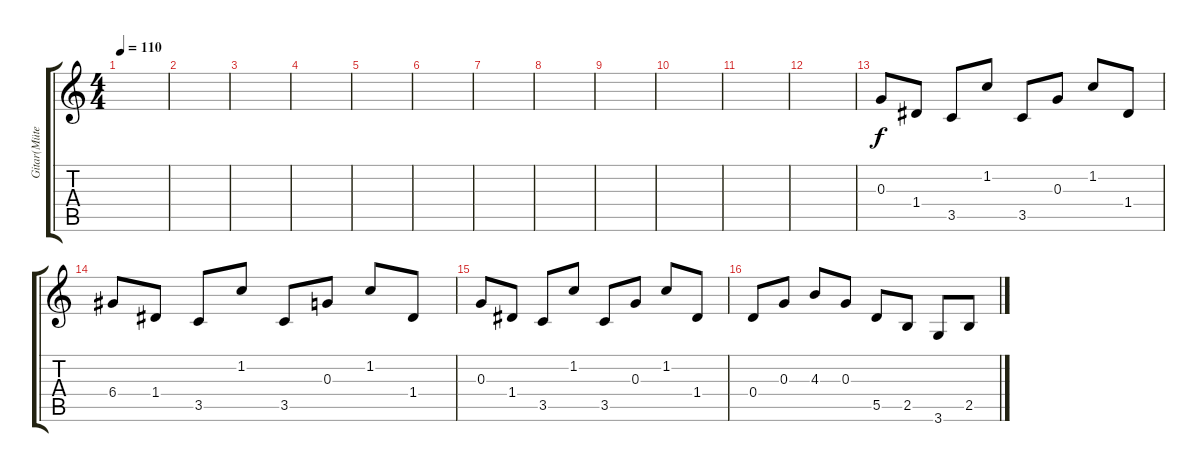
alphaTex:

\track ("Gitar(Mütemadiyen Clean)" "Gitar(Müte") {instrument electricguitarjazz}
\staff {score tabs}
\tuning (E4 B3 G3 D3 A2 E2) {hide}
\ts (4 4)
\tempo 110
\clef g2
\ks c
|
|
|
|
|
|
|
|
|
|
|
|
0.3.8 1.4.8 3.5.8 1.2.8 3.5.8 0.3.8 1.2.8 1.4.8 |
6.4.8 1.4.8 3.5.8 1.2.8 3.5.8 0.3.8 1.2.8 1.4.8 |
0.3.8 1.4.8 3.5.8 1.2.8 3.5.8 0.3.8 1.2.8 1.4.8 |
0.4.8 0.3.8 4.3.8 0.3.8 5.5.8 2.5.8 3.6.8 2.5.8
